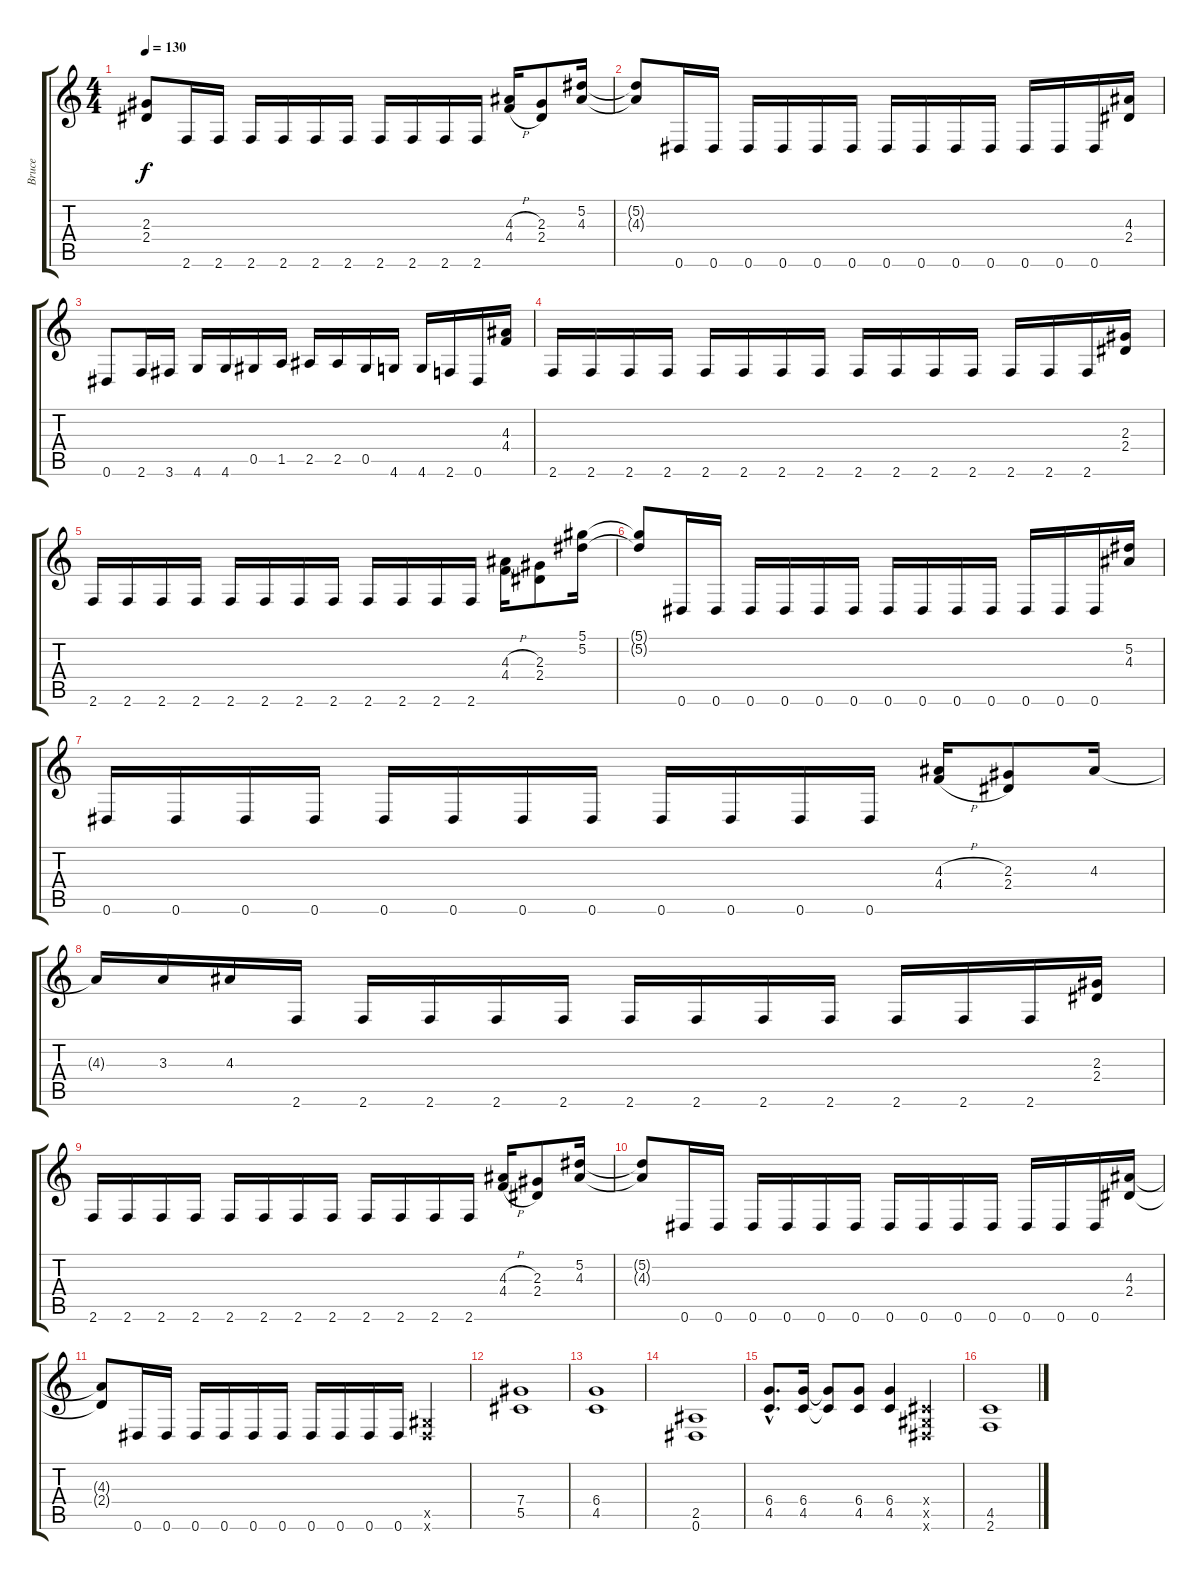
\track ("Bruce" "Bruce") {instrument distortionguitar}
\staff {score tabs}
\tuning (Eb4 Bb3 Gb3 Db3 Ab2 Eb2) {hide}
\ts (4 4)
\tempo 130
\clef g2
\ks c
(2.3{t} 2.4{t}).8{dy f} 2.6.16 2.6.16 2.6.16 2.6.16 2.6.16 2.6.16 2.6.16 2.6.16 2.6.16 2.6.16 (4.3{h} 4.4{h}).16 (2.3 2.4).8 (5.2 4.3).16 |
(5.2{t} 4.3{t}).8 0.6.16 0.6.16 0.6.16 0.6.16 0.6.16 0.6.16 0.6.16 0.6.16 0.6.16 0.6.16 0.6.16 0.6.16 0.6.16 (4.3 2.4).16 |
0.6.8 2.6.16 3.6.16 4.6.16 4.6.16 0.5.16 1.5.16 2.5.16 2.5.16 0.5.16 4.6.16 4.6.16 2.6.16 0.6.16 (4.3 4.4).16 |
2.6.16 2.6.16 2.6.16 2.6.16 2.6.16 2.6.16 2.6.16 2.6.16 2.6.16 2.6.16 2.6.16 2.6.16 2.6.16 2.6.16 2.6.16 (2.3 2.4).16 |
2.6.16 2.6.16 2.6.16 2.6.16 2.6.16 2.6.16 2.6.16 2.6.16 2.6.16 2.6.16 2.6.16 2.6.16 (4.3{h} 4.4{h}).16 (2.3 2.4).8 (5.1 5.2).16 |
(5.1{t} 5.2{t}).8 0.6.16 0.6.16 0.6.16 0.6.16 0.6.16 0.6.16 0.6.16 0.6.16 0.6.16 0.6.16 0.6.16 0.6.16 0.6.16 (5.2 4.3).16 |
0.6.16 0.6.16 0.6.16 0.6.16 0.6.16 0.6.16 0.6.16 0.6.16 0.6.16 0.6.16 0.6.16 0.6.16 (4.3{h} 4.4{h}).16 (2.3 2.4).8 4.3.16 |
4.3{t}.16 3.3.16 4.3.16 2.6.16 2.6.16 2.6.16 2.6.16 2.6.16 2.6.16 2.6.16 2.6.16 2.6.16 2.6.16 2.6.16 2.6.16 (2.3 2.4).16 |
2.6.16 2.6.16 2.6.16 2.6.16 2.6.16 2.6.16 2.6.16 2.6.16 2.6.16 2.6.16 2.6.16 2.6.16 (4.3{h} 4.4{h}).16 (2.3 2.4).8 (5.2 4.3).16 |
(5.2{t} 4.3{t}).8 0.6.16 0.6.16 0.6.16 0.6.16 0.6.16 0.6.16 0.6.16 0.6.16 0.6.16 0.6.16 0.6.16 0.6.16 0.6.16 (4.3 2.4).16 |
(4.3{t} 2.4{t}).8 0.6.16 0.6.16 0.6.16 0.6.16 0.6.16 0.6.16 0.6.16 0.6.16 0.6.16 0.6.16 (0.5{x} 0.6{x}).4 |
(7.4 5.5).1 |
(6.4 4.5).1 |
(2.5 0.6).1 |
(6.4{hac} 4.5{hac}).8{d} (6.4 4.5).16 (6.4{t} 4.5{t}).8 (6.4 4.5).8 (6.4 4.5).4 (0.4{x} 0.5{x} 0.6{x}).4 |
(4.5 2.6).1
